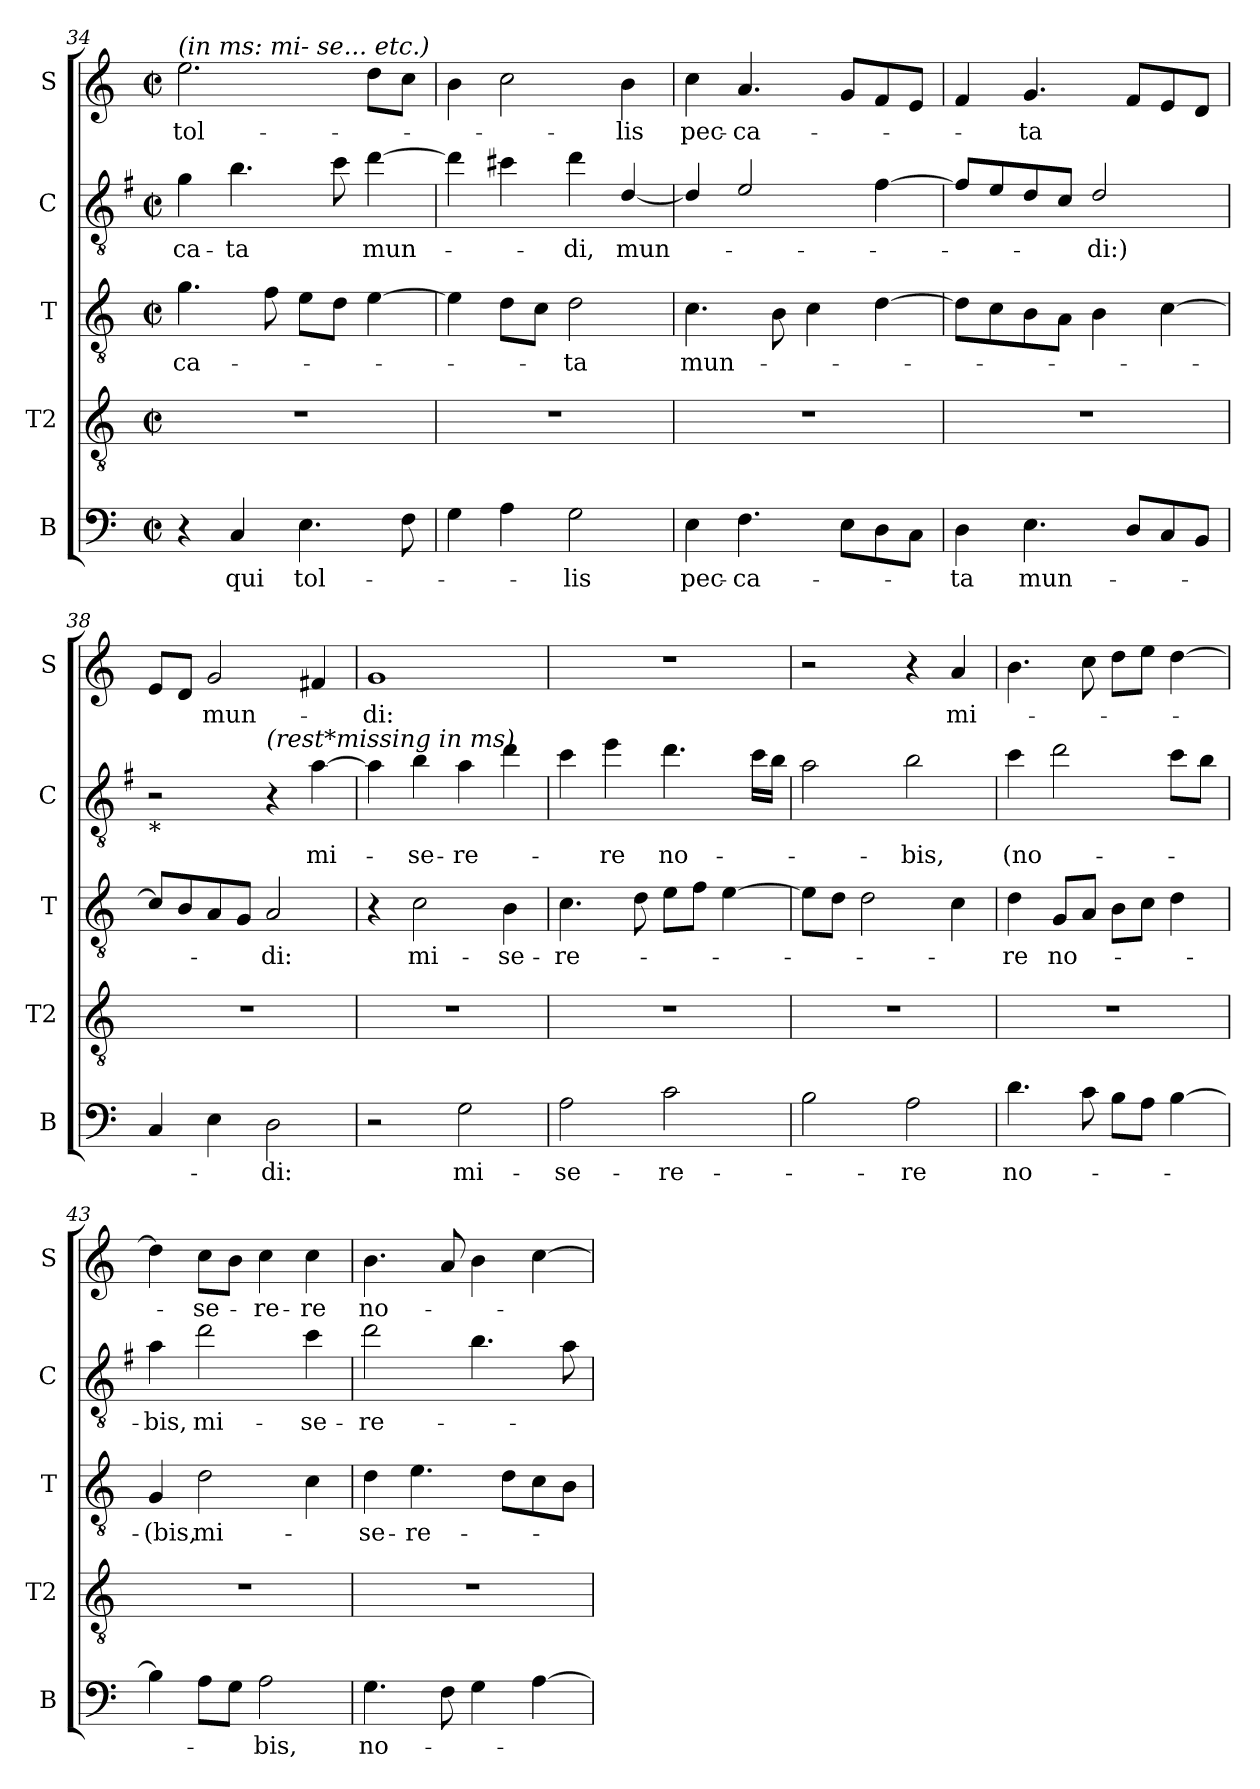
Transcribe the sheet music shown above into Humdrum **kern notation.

**kern	**text	**kern	**kern	**text	**kern	**text	**kern	**text
*part5	*part5	*part4	*part3	*part3	*part2	*part2	*part1	*part1
*staff5	*staff5	*staff4	*staff3	*staff3	*staff2	*staff2	*staff1	*staff1
*I"B	*	*I"T2	*I"T	*	*I"C	*	*I"S	*
*I'B	*	*I'T2	*I'T	*	*I'C	*	*I'S	*
*clefF4	*	*clefGv2	*clefGv2	*	*clefGv2	*	*clefG2	*
*	*	*	*	*	*ITrd4c7	*	*	*
*k[]	*	*k[]	*k[]	*	*k[]	*	*k[]	*
*M2/2	*	*M2/2	*M2/2	*	*M2/2	*	*M2/2	*
*met(c|)	*	*met(c|)	*met(c|)	*	*met(c|)	*	*met(c|)	*
=34	=34	=34	=34	=34	=34	=34	=34	=34
!	!	!	!	!	!	!	!LO:TX:a:i:t=(in ms&colon; mi-     se... etc.)	!
!	!	!	!	!LO:LY:b	!	!LO:LY:b	!	!LO:LY:b
4r	.	1r	4.g\	-ca-	4c\	-ca-	2.ee\	tol-
!	!LO:LY:b	!	!	!	!	!LO:LY:b	!	!
4C/	qui	.	.	.	4.e\	-ta	.	.
.	.	.	8f\	.	.	.	.	.
!	!LO:LY:b	!	!	!	!	!	!	!
4.E\	tol-	.	8e\L	.	.	.	.	.
.	.	.	8d\J	.	8f\	.	.	.
!	!	!	!	!	!	!LO:LY:b	!	!
.	.	.	[4e\	.	[4g\	mun-	8dd\L	.
8F\	.	.	.	.	.	.	8cc\J	.
=35	=35	=35	=35	=35	=35	=35	=35	=35
4G\	.	1r	4e\]	.	4g\]	.	4b\	.
4A\	.	.	8d\L	.	4f#X\	.	2cc\	.
.	.	.	8c\J	.	.	.	.	.
!	!LO:LY:b	!	!	!LO:LY:b	!	!LO:LY:b	!	!
2G\	-lis	.	2d\	-ta	4g\	-di,	.	.
!	!	!	!	!	!	!LO:LY:b	!	!LO:LY:b
.	.	.	.	.	[4G/	mun-	4b\	-lis
!!LO:PB:g=z
=36	=36	=36	=36	=36	=36	=36	=36	=36
!	!LO:LY:b	!	!	!LO:LY:b	!	!	!	!LO:LY:b
4E\	pec-	1r	4.c\	mun-	4G/]	.	4cc\	pec-
!	!LO:LY:b	!	!	!	!	!	!	!LO:LY:b
4.F\	-ca-	.	.	.	2A/	.	4.a/	-ca-
.	.	.	8B\	.	.	.	.	.
.	.	.	4c\	.	.	.	.	.
8E\L	.	.	.	.	.	.	8g/L	.
8D\	.	.	[4d\	.	[4B\	.	8f/	.
8C\J	.	.	.	.	.	.	8e/J	.
=37	=37	=37	=37	=37	=37	=37	=37	=37
!	!LO:LY:b	!	!	!	!	!	!	!
4D\	-ta	1r	8d\L]	.	8B/L]	.	4f/	.
.	.	.	8c\	.	8A/	.	.	.
!	!LO:LY:b	!	!	!	!	!	!	!LO:LY:b
4.E\	mun-	.	8B\	.	8G/	.	4.g/	-ta
.	.	.	8A\J	.	8F/J	.	.	.
!	!	!	!	!	!	!LO:LY:b	!	!
.	.	.	4B\	.	2G/	-di:)	.	.
8D/L	.	.	.	.	.	.	8f/L	.
8C/	.	.	[4c\	.	.	.	8e/	.
8BB/J	.	.	.	.	.	.	8d/J	.
=38	=38	=38	=38	=38	=38	=38	=38	=38
!	!	!	!	!	!LO:TX:b:t=*	!	!	!
4C/	.	1r	8c/L]	.	2r	.	8e/L	.
.	.	.	8B/	.	.	.	8d/J	.
!	!	!	!	!	!	!	!	!LO:LY:b
4E\	.	.	8A/	.	.	.	2g/	mun-
.	.	.	8G/J	.	.	.	.	.
!	!	!	!	!	!LO:TX:a:i:t=(rest*missing in ms)	!	!	!
!	!LO:LY:b	!	!	!LO:LY:b	!	!	!	!
2D\	-di:	.	2A/	-di:	4r	.	.	.
!	!	!	!	!	!	!LO:LY:b	!	!
.	.	.	.	.	[4d\	mi-	4f#X/	.
=39	=39	=39	=39	=39	=39	=39	=39	=39
!	!	!	!	!	!	!	!	!LO:LY:b
2r	.	1r	4r	.	4d\]	.	1g	-di:
!	!	!	!	!LO:LY:b	!	!LO:LY:b	!	!
.	.	.	2c\	mi-	4e\	se-	.	.
!	!LO:LY:b	!	!	!	!	!LO:LY:b	!	!
2G\	mi-	.	.	.	4d\	-re-	.	.
!	!	!	!	!LO:LY:b	!	!	!	!
.	.	.	4B\	-se-	4g\	.	.	.
=40	=40	=40	=40	=40	=40	=40	=40	=40
!	!LO:LY:b	!	!	!LO:LY:b	!	!	!	!
2A\	-se-	1r	4.c\	-re-	4f\	.	1r	.
!	!	!	!	!	!	!LO:LY:b	!	!
.	.	.	.	.	4a\	-re	.	.
.	.	.	8d\	.	.	.	.	.
!	!LO:LY:b	!	!	!	!	!LO:LY:b	!	!
2c\	-re-	.	8e\L	.	4.g\	no-	.	.
.	.	.	8f\J	.	.	.	.	.
.	.	.	[4e\	.	.	.	.	.
.	.	.	.	.	16f\LL	.	.	.
.	.	.	.	.	16e\JJ	.	.	.
!!LO:LB:g=z
=41	=41	=41	=41	=41	=41	=41	=41	=41
2B\	.	1r	8e\L]	.	2d\	.	2r	.
.	.	.	8d\J	.	.	.	.	.
.	.	.	2d\	.	.	.	.	.
!	!LO:LY:b	!	!	!	!	!LO:LY:b	!	!
2A\	-re	.	.	.	2e\	-bis,	4r	.
!	!	!	!	!	!	!	!	!LO:LY:b
.	.	.	4c\	.	.	.	4a/	mi-
=42	=42	=42	=42	=42	=42	=42	=42	=42
!	!LO:LY:b	!	!	!LO:LY:b	!	!LO:LY:b	!	!
4.d\	no-	1r	4d\	-re	4f\	(no-	4.b\	.
!	!	!	!	!LO:LY:b	!	!	!	!
.	.	.	8G/L	no-	2g\	.	.	.
8c\	.	.	8A/J	.	.	.	8cc\	.
8B\L	.	.	8B\L	.	.	.	8dd\L	.
8A\J	.	.	8c\J	.	.	.	8ee\J	.
[4B\	.	.	4d\	.	8f\L	.	[4dd\	.
.	.	.	.	.	8e\J	.	.	.
=43	=43	=43	=43	=43	=43	=43	=43	=43
!	!	!	!	!LO:LY:b	!	!LO:LY:b	!	!
4B\]	.	1r	4G/	-(bis,	4d\	-bis,	4dd\]	.
!	!	!	!	!LO:LY:b	!	!LO:LY:b	!	!LO:LY:b
8A\L	.	.	2d\	mi-	2g\	mi-	8cc\L	-se-
8G\J	.	.	.	.	.	.	8b\J	.
!	!LO:LY:b	!	!	!	!	!	!	!LO:LY:b
2A\	-bis,	.	.	.	.	.	4cc\	-re-
!	!	!	!	!	!	!LO:LY:b	!	!LO:LY:b
.	.	.	4c\	.	4f\	-se-	4cc\	-re
=44	=44	=44	=44	=44	=44	=44	=44	=44
!	!LO:LY:b	!	!	!LO:LY:b	!	!LO:LY:b	!	!LO:LY:b
4.G\	no-	1r	4d\	-se-	2g\	-re-	4.b\	no-
!	!	!	!	!LO:LY:b	!	!	!	!
.	.	.	4.e\	-re-	.	.	.	.
8F\	.	.	.	.	.	.	8a/	.
4G\	.	.	.	.	4.e\	.	4b\	.
.	.	.	8d\L	.	.	.	.	.
[4A\	.	.	8c\	.	.	.	[4cc\	.
.	.	.	8B\J	.	8d\	.	.	.
=	=	=	=	=	=	=	=	=
*-	*-	*-	*-	*-	*-	*-	*-	*-
